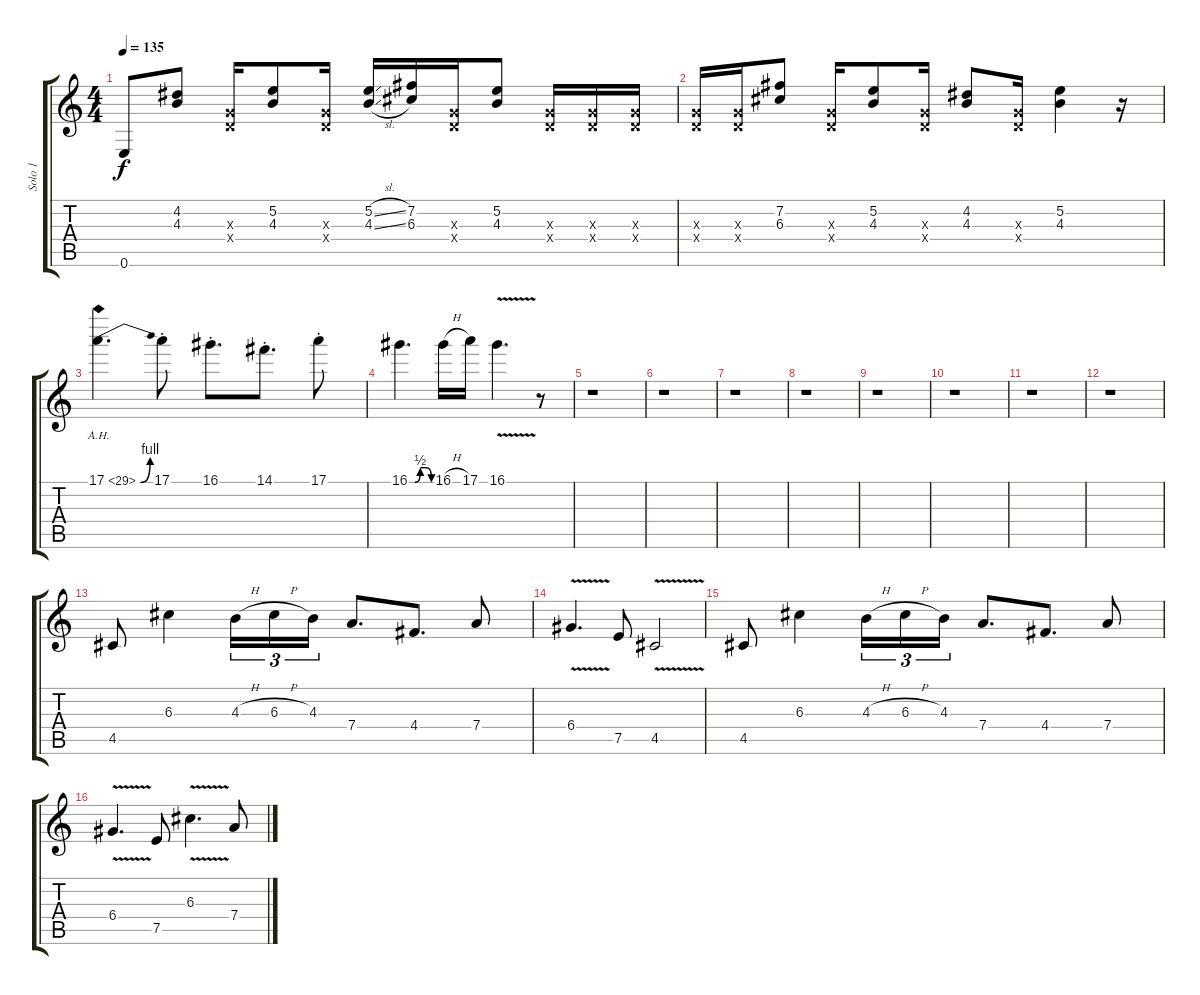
\track ("Solo 1" "Solo 1") {instrument overdrivenguitar}
\staff {score tabs}
\tuning (E4 B3 G3 D3 A2 E2) {hide}
\ts (4 4)
\tempo 135
\clef g2
\ks c
0.6.8{dy f} (4.2 4.3).8 (0.3{x} 0.4{x}).16 (5.2 4.3).8 (0.3{x} 0.4{x}).16 (5.2{sl} 4.3{sl}).16 (7.2 6.3).16 (0.3{x} 0.4{x}).16 (5.2 4.3).8 (0.3{x} 0.4{x}).16 (0.3{x} 0.4{x}).16 (0.3{x} 0.4{x}).16 |
(0.3{x} 0.4{x}).16 (0.3{x} 0.4{x}).16 (7.2 6.3).8 (0.3{x} 0.4{x}).16 (5.2 4.3).8 (0.3{x} 0.4{x}).16 (4.2 4.3).8 (0.3{x} 0.4{x}).16 (5.2 4.3).4 r.16 |
17.1{be (bend 0 0 60 4) ah 12}.4{d} 17.1{st}.8 16.1{st}.8{d} 14.1{st}.8{d} 17.1{st}.8 |
16.1{be (custom 0 0 15 0 30 2 45 2 60 0)}.4{d} 16.1{h}.16 17.1.16 16.1{v}.4{d} r.8 |
r.1 |
r.1 |
r.1 |
r.1 |
r.1 |
r.1 |
r.1 |
r.1 |
4.5.8 6.3.4 4.3{h}.16{tu (3 2)} 6.3{h}.16{tu (3 2)} 4.3.16{tu (3 2)} 7.4.8{d} 4.4.8{d} 7.4.8 |
6.4{v}.4{d} 7.5.8 4.5{v}.2 |
4.5.8 6.3.4 4.3{h}.16{tu (3 2)} 6.3{h}.16{tu (3 2)} 4.3.16{tu (3 2)} 7.4.8{d} 4.4.8{d} 7.4.8 |
6.4{v}.4{d} 7.5.8 6.3{v}.4{d} 7.4.8
